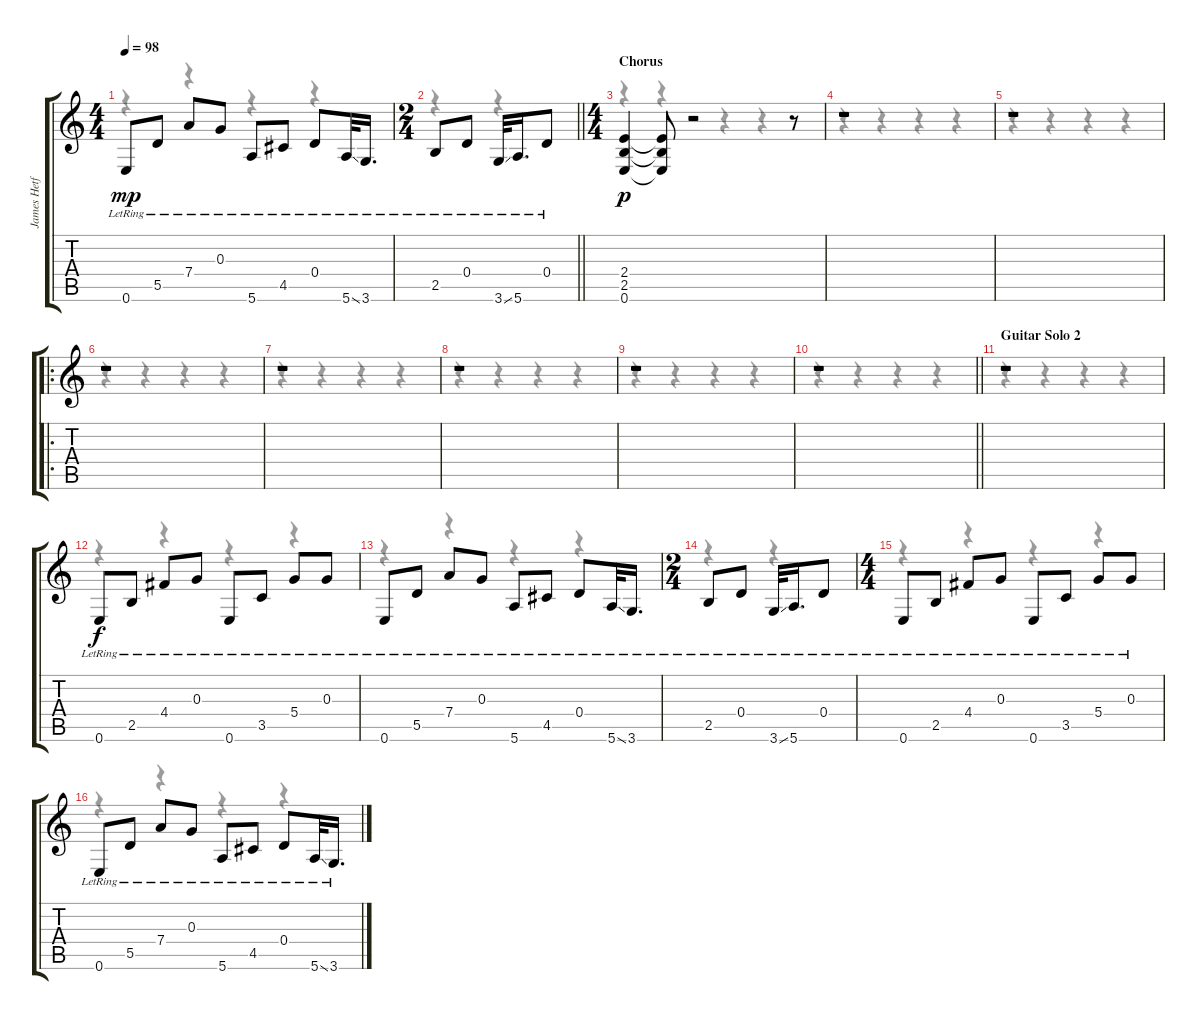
\track ("James Hetfield (clean)" "James Hetf") {instrument electricguitarclean}
\staff {score tabs}
\tuning (E4 B3 G3 D3 A2 E2) {hide}
\voice
\ts (4 4)
\tempo 98
\clef g2
\ks c
0.6{lr}.8{dy mp} 5.5{lr}.8 7.4{lr}.8 0.3{lr}.8 5.6{lr}.8 4.5{lr}.8 0.4{lr}.8 5.6{ss lr}.32 3.6{lr}.16{d} |
\ts (2 4)
\barLineRight lightlight
2.5{lr}.8 0.4{lr}.8 3.6{ss lr}.32 5.6{lr}.16{d} 0.4{lr}.8 |
\ts (4 4)
\section ("" "Chorus")
(2.4 2.5 0.6).4{dy p} (2.4{t} 2.5{t} 0.6{t}).8 r.2 r.8 |
r.1 |
r.1 |
\ro
r.1 |
r.1 |
r.1 |
r.1 |
\barLineRight lightlight
r.1 |
\section ("" "Guitar Solo 2")
r.1 |
0.6{lr}.8{dy f} 2.5{lr}.8 4.4{lr}.8 0.3{lr}.8 0.6{lr}.8 3.5{lr}.8 5.4{lr}.8 0.3{lr}.8 |
0.6{lr}.8 5.5{lr}.8 7.4{lr}.8 0.3{lr}.8 5.6{lr}.8 4.5{lr}.8 0.4{lr}.8 5.6{ss lr}.32 3.6{lr}.16{d} |
\ts (2 4)
2.5{lr}.8 0.4{lr}.8 3.6{ss lr}.32 5.6{lr}.16{d} 0.4{lr}.8 |
\ts (4 4)
0.6{lr}.8 2.5{lr}.8 4.4{lr}.8 0.3{lr}.8 0.6{lr}.8 3.5{lr}.8 5.4{lr}.8 0.3{lr}.8 |
0.6{lr}.8 5.5{lr}.8 7.4{lr}.8 0.3{lr}.8 5.6{lr}.8 4.5{lr}.8 0.4{lr}.8 5.6{ss lr}.32 3.6{lr}.16{d}
\voice
\clef g2
\ottava regular
\simile none
\ks c
r.4{dy f} r.4 r.4 r.4 |
\barLineRight lightlight
r.4 r.4 |
r.4 r.4 r.4 r.4 |
r.4 r.4 r.4 r.4 |
r.4 r.4 r.4 r.4 |
r.4 r.4 r.4 r.4 |
r.4 r.4 r.4 r.4 |
r.4 r.4 r.4 r.4 |
r.4 r.4 r.4 r.4 |
\barLineRight lightlight
r.4 r.4 r.4 r.4 |
r.4 r.4 r.4 r.4 |
r.4 r.4 r.4 r.4 |
r.4 r.4 r.4 r.4 |
r.4 r.4 |
r.4 r.4 r.4 r.4 |
r.4 r.4 r.4 r.4
